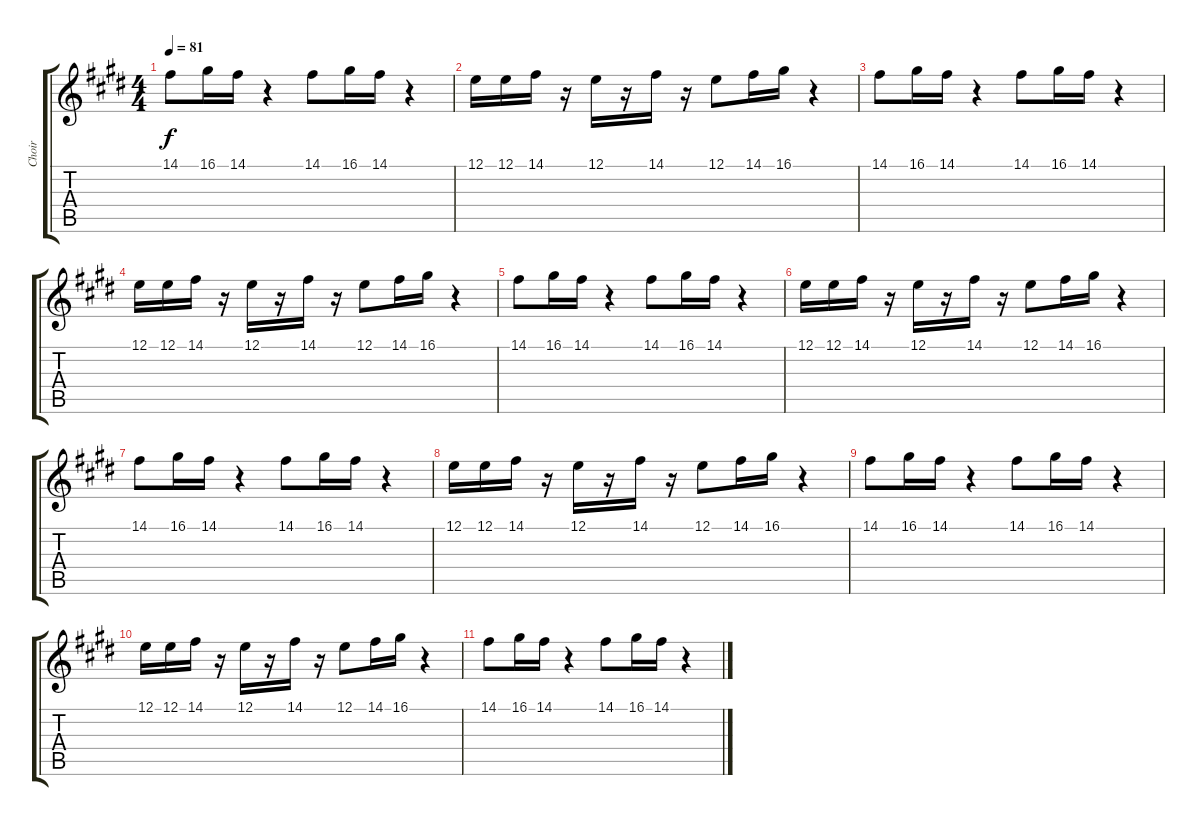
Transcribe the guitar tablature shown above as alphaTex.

\track ("Choir" "Choir") {instrument flute}
\staff {score tabs}
\tuning (E4 B3 G3 D3 A2 E2) {hide}
\ts (4 4)
\tempo 81
\clef g2
\ks c#minor
14.1.8{dy f} 16.1.16 14.1.16 r.4 14.1.8 16.1.16 14.1.16 r.4 |
\ks e
12.1.16 12.1.16 14.1.16 r.16 12.1.16 r.16 14.1.16 r.16 12.1.8 14.1.16 16.1.16 r.4 |
\ks c#minor
14.1.8 16.1.16 14.1.16 r.4 14.1.8 16.1.16 14.1.16 r.4 |
12.1.16 12.1.16 14.1.16 r.16 12.1.16 r.16 14.1.16 r.16 12.1.8 14.1.16 16.1.16 r.4 |
\ks e
14.1.8 16.1.16 14.1.16 r.4 14.1.8 16.1.16 14.1.16 r.4 |
\ks c#minor
12.1.16 12.1.16 14.1.16 r.16 12.1.16 r.16 14.1.16 r.16 12.1.8 14.1.16 16.1.16 r.4 |
14.1.8 16.1.16 14.1.16 r.4 14.1.8 16.1.16 14.1.16 r.4 |
\ks e
12.1.16 12.1.16 14.1.16 r.16 12.1.16 r.16 14.1.16 r.16 12.1.8 14.1.16 16.1.16 r.4 |
\ks c#minor
14.1.8 16.1.16 14.1.16 r.4 14.1.8 16.1.16 14.1.16 r.4 |
12.1.16 12.1.16 14.1.16 r.16 12.1.16 r.16 14.1.16 r.16 12.1.8 14.1.16 16.1.16 r.4 |
14.1.8 16.1.16 14.1.16 r.4 14.1.8 16.1.16 14.1.16 r.4
